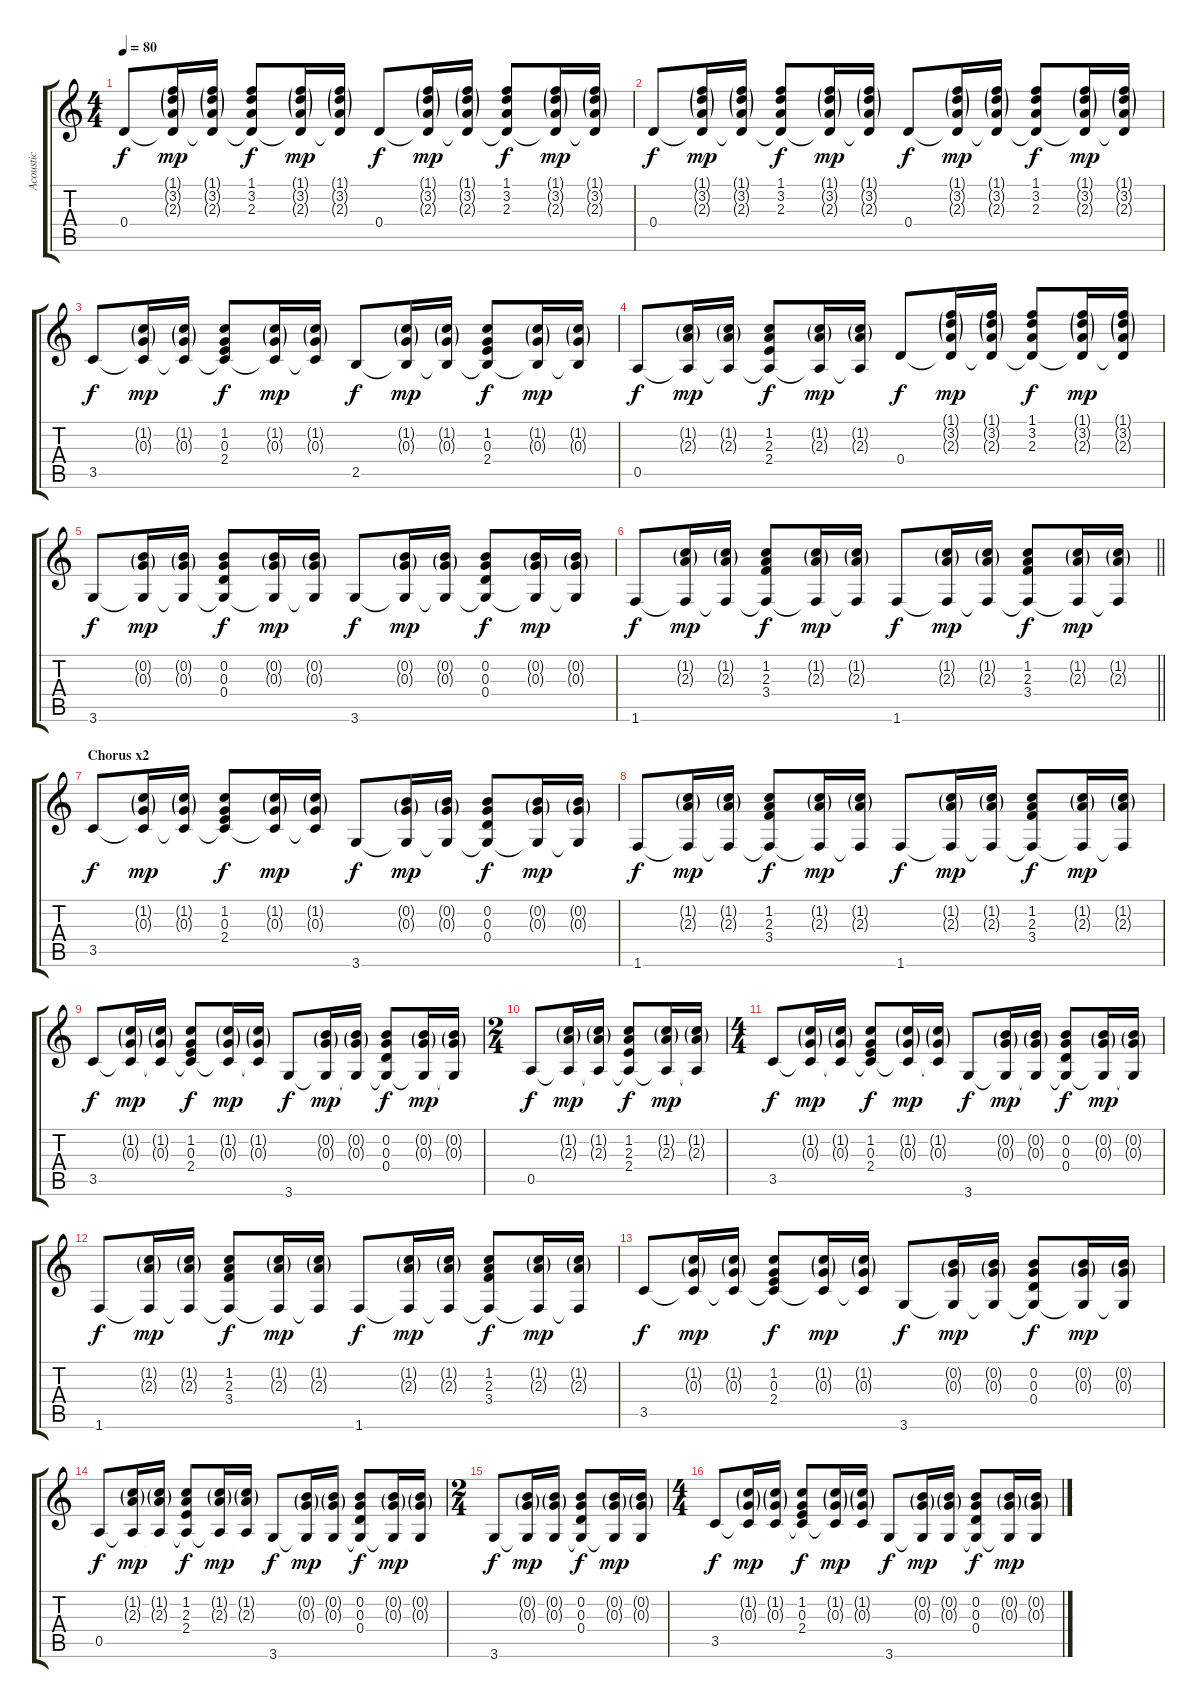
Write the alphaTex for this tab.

\track ("Acoustic" "Acoustic") {instrument acousticguitarsteel}
\staff {score tabs}
\tuning (E4 B3 G3 D3 A2 E2) {hide}
\ts (4 4)
\tempo 80
\clef g2
\ks c
0.4.8{dy f} (1.1{g} 3.2{g} 2.3{g} 0.4{t}).16{dy mp} (1.1{g} 3.2{g} 2.3{g} 0.4{t}).16 (1.1 3.2 2.3 0.4{t}).8{dy f} (1.1{g} 3.2{g} 2.3{g} 0.4{t}).16{dy mp} (1.1{g} 3.2{g} 2.3{g} 0.4{t}).16 0.4.8{dy f} (1.1{g} 3.2{g} 2.3{g} 0.4{t}).16{dy mp} (1.1{g} 3.2{g} 2.3{g} 0.4{t}).16 (1.1 3.2 2.3 0.4{t}).8{dy f} (1.1{g} 3.2{g} 2.3{g} 0.4{t}).16{dy mp} (1.1{g} 3.2{g} 2.3{g} 0.4{t}).16 |
0.4.8{dy f} (1.1{g} 3.2{g} 2.3{g} 0.4{t}).16{dy mp} (1.1{g} 3.2{g} 2.3{g} 0.4{t}).16 (1.1 3.2 2.3 0.4{t}).8{dy f} (1.1{g} 3.2{g} 2.3{g} 0.4{t}).16{dy mp} (1.1{g} 3.2{g} 2.3{g} 0.4{t}).16 0.4.8{dy f} (1.1{g} 3.2{g} 2.3{g} 0.4{t}).16{dy mp} (1.1{g} 3.2{g} 2.3{g} 0.4{t}).16 (1.1 3.2 2.3 0.4{t}).8{dy f} (1.1{g} 3.2{g} 2.3{g} 0.4{t}).16{dy mp} (1.1{g} 3.2{g} 2.3{g} 0.4{t}).16 |
3.5.8{dy f} (1.2{g} 0.3{g} 3.5{t}).16{dy mp} (1.2{g} 0.3{g} 3.5{t}).16 (1.2 0.3 2.4 3.5{t}).8{dy f} (1.2{g} 0.3{g} 3.5{t}).16{dy mp} (1.2{g} 0.3{g} 3.5{t}).16 2.5.8{dy f} (1.2{g} 0.3{g} 2.5{t}).16{dy mp} (1.2{g} 0.3{g} 2.5{t}).16 (1.2 0.3 2.4 2.5{t}).8{dy f} (1.2{g} 0.3{g} 2.5{t}).16{dy mp} (1.2{g} 0.3{g} 2.5{t}).16 |
0.5.8{dy f} (1.2{g} 2.3{g} 0.5{t}).16{dy mp} (1.2{g} 2.3{g} 0.5{t}).16 (1.2 2.3 2.4 0.5{t}).8{dy f} (1.2{g} 2.3{g} 0.5{t}).16{dy mp} (1.2{g} 2.3{g} 0.5{t}).16 0.4.8{dy f} (1.1{g} 3.2{g} 2.3{g} 0.4{t}).16{dy mp} (1.1{g} 3.2{g} 2.3{g} 0.4{t}).16 (1.1 3.2 2.3 0.4{t}).8{dy f} (1.1{g} 3.2{g} 2.3{g} 0.4{t}).16{dy mp} (1.1{g} 3.2{g} 2.3{g} 0.4{t}).16 |
3.6.8{dy f} (0.2{g} 0.3{g} 3.6{t}).16{dy mp} (0.2{g} 0.3{g} 3.6{t}).16 (0.2 0.3 0.4 3.6{t}).8{dy f} (0.2{g} 0.3{g} 3.6{t}).16{dy mp} (0.2{g} 0.3{g} 3.6{t}).16 3.6.8{dy f} (0.2{g} 0.3{g} 3.6{t}).16{dy mp} (0.2{g} 0.3{g} 3.6{t}).16 (0.2 0.3 0.4 3.6{t}).8{dy f} (0.2{g} 0.3{g} 3.6{t}).16{dy mp} (0.2{g} 0.3{g} 3.6{t}).16 |
\barLineRight lightlight
1.6.8{dy f} (1.2{g} 2.3{g} 1.6{t}).16{dy mp} (1.2{g} 2.3{g} 1.6{t}).16 (1.2 2.3 3.4 1.6{t}).8{dy f} (1.2{g} 2.3{g} 1.6{t}).16{dy mp} (1.2{g} 2.3{g} 1.6{t}).16 1.6.8{dy f} (1.2{g} 2.3{g} 1.6{t}).16{dy mp} (1.2{g} 2.3{g} 1.6{t}).16 (1.2 2.3 3.4 1.6{t}).8{dy f} (1.2{g} 2.3{g} 1.6{t}).16{dy mp} (1.2{g} 2.3{g} 1.6{t}).16 |
\section ("" "Chorus x2")
3.5.8{dy f} (1.2{g} 0.3{g} 3.5{t}).16{dy mp} (1.2{g} 0.3{g} 3.5{t}).16 (1.2 0.3 2.4 3.5{t}).8{dy f} (1.2{g} 0.3{g} 3.5{t}).16{dy mp} (1.2{g} 0.3{g} 3.5{t}).16 3.6.8{dy f} (0.2{g} 0.3{g} 3.6{t}).16{dy mp} (0.2{g} 0.3{g} 3.6{t}).16 (0.2 0.3 0.4 3.6{t}).8{dy f} (0.2{g} 0.3{g} 3.6{t}).16{dy mp} (0.2{g} 0.3{g} 3.6{t}).16 |
1.6.8{dy f} (1.2{g} 2.3{g} 1.6{t}).16{dy mp} (1.2{g} 2.3{g} 1.6{t}).16 (1.2 2.3 3.4 1.6{t}).8{dy f} (1.2{g} 2.3{g} 1.6{t}).16{dy mp} (1.2{g} 2.3{g} 1.6{t}).16 1.6.8{dy f} (1.2{g} 2.3{g} 1.6{t}).16{dy mp} (1.2{g} 2.3{g} 1.6{t}).16 (1.2 2.3 3.4 1.6{t}).8{dy f} (1.2{g} 2.3{g} 1.6{t}).16{dy mp} (1.2{g} 2.3{g} 1.6{t}).16 |
3.5.8{dy f} (1.2{g} 0.3{g} 3.5{t}).16{dy mp} (1.2{g} 0.3{g} 3.5{t}).16 (1.2 0.3 2.4 3.5{t}).8{dy f} (1.2{g} 0.3{g} 3.5{t}).16{dy mp} (1.2{g} 0.3{g} 3.5{t}).16 3.6.8{dy f} (0.2{g} 0.3{g} 3.6{t}).16{dy mp} (0.2{g} 0.3{g} 3.6{t}).16 (0.2 0.3 0.4 3.6{t}).8{dy f} (0.2{g} 0.3{g} 3.6{t}).16{dy mp} (0.2{g} 0.3{g} 3.6{t}).16 |
\ts (2 4)
0.5.8{dy f} (1.2{g} 2.3{g} 0.5{t}).16{dy mp} (1.2{g} 2.3{g} 0.5{t}).16 (1.2 2.3 2.4 0.5{t}).8{dy f} (1.2{g} 2.3{g} 0.5{t}).16{dy mp} (1.2{g} 2.3{g} 0.5{t}).16 |
\ts (4 4)
3.5.8{dy f} (1.2{g} 0.3{g} 3.5{t}).16{dy mp} (1.2{g} 0.3{g} 3.5{t}).16 (1.2 0.3 2.4 3.5{t}).8{dy f} (1.2{g} 0.3{g} 3.5{t}).16{dy mp} (1.2{g} 0.3{g} 3.5{t}).16 3.6.8{dy f} (0.2{g} 0.3{g} 3.6{t}).16{dy mp} (0.2{g} 0.3{g} 3.6{t}).16 (0.2 0.3 0.4 3.6{t}).8{dy f} (0.2{g} 0.3{g} 3.6{t}).16{dy mp} (0.2{g} 0.3{g} 3.6{t}).16 |
1.6.8{dy f} (1.2{g} 2.3{g} 1.6{t}).16{dy mp} (1.2{g} 2.3{g} 1.6{t}).16 (1.2 2.3 3.4 1.6{t}).8{dy f} (1.2{g} 2.3{g} 1.6{t}).16{dy mp} (1.2{g} 2.3{g} 1.6{t}).16 1.6.8{dy f} (1.2{g} 2.3{g} 1.6{t}).16{dy mp} (1.2{g} 2.3{g} 1.6{t}).16 (1.2 2.3 3.4 1.6{t}).8{dy f} (1.2{g} 2.3{g} 1.6{t}).16{dy mp} (1.2{g} 2.3{g} 1.6{t}).16 |
3.5.8{dy f} (1.2{g} 0.3{g} 3.5{t}).16{dy mp} (1.2{g} 0.3{g} 3.5{t}).16 (1.2 0.3 2.4 3.5{t}).8{dy f} (1.2{g} 0.3{g} 3.5{t}).16{dy mp} (1.2{g} 0.3{g} 3.5{t}).16 3.6.8{dy f} (0.2{g} 0.3{g} 3.6{t}).16{dy mp} (0.2{g} 0.3{g} 3.6{t}).16 (0.2 0.3 0.4 3.6{t}).8{dy f} (0.2{g} 0.3{g} 3.6{t}).16{dy mp} (0.2{g} 0.3{g} 3.6{t}).16 |
0.5.8{dy f} (1.2{g} 2.3{g} 0.5{t}).16{dy mp} (1.2{g} 2.3{g} 0.5{t}).16 (1.2 2.3 2.4 0.5{t}).8{dy f} (1.2{g} 2.3{g} 0.5{t}).16{dy mp} (1.2{g} 2.3{g} 0.5{t}).16 3.6.8{dy f} (0.2{g} 0.3{g} 3.6{t}).16{dy mp} (0.2{g} 0.3{g} 3.6{t}).16 (0.2 0.3 0.4 3.6{t}).8{dy f} (0.2{g} 0.3{g} 3.6{t}).16{dy mp} (0.2{g} 0.3{g} 3.6{t}).16 |
\ts (2 4)
3.6.8{dy f} (0.2{g} 0.3{g} 3.6{t}).16{dy mp} (0.2{g} 0.3{g} 3.6{t}).16 (0.2 0.3 0.4 3.6{t}).8{dy f} (0.2{g} 0.3{g} 3.6{t}).16{dy mp} (0.2{g} 0.3{g} 3.6{t}).16 |
\ts (4 4)
3.5.8{dy f} (1.2{g} 0.3{g} 3.5{t}).16{dy mp} (1.2{g} 0.3{g} 3.5{t}).16 (1.2 0.3 2.4 3.5{t}).8{dy f} (1.2{g} 0.3{g} 3.5{t}).16{dy mp} (1.2{g} 0.3{g} 3.5{t}).16 3.6.8{dy f} (0.2{g} 0.3{g} 3.6{t}).16{dy mp} (0.2{g} 0.3{g} 3.6{t}).16 (0.2 0.3 0.4 3.6{t}).8{dy f} (0.2{g} 0.3{g} 3.6{t}).16{dy mp} (0.2{g} 0.3{g} 3.6{t}).16
